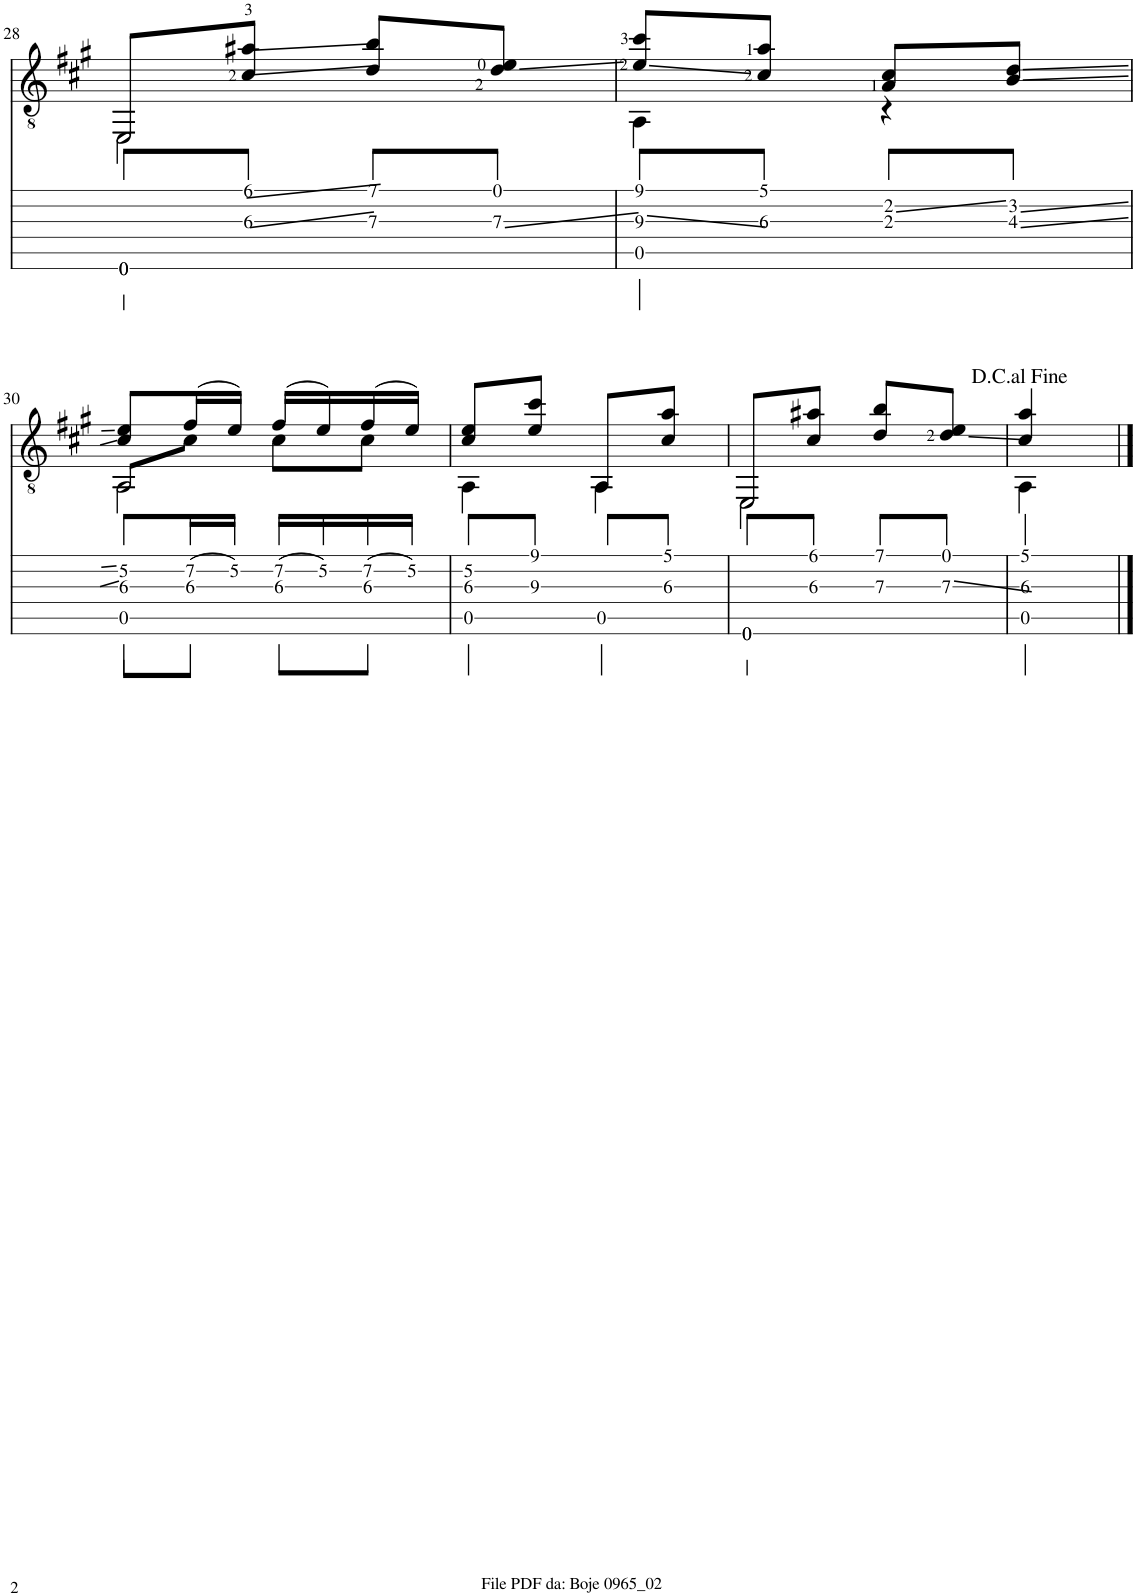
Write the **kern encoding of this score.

**kern	**kern
*part2	*part1
*staff2	*staff1
*I"Chitarra classica (Intavolatura)	*I"Guitar
!!LO:PB:g=z
*	*clefGv2
*k[f#c#g#]	*k[f#c#g#]
*M2/4	*M2/4
=28	=28
!LO:N:head=open	!LO:N:head=open
*^	*^
8EE/L	2EE\	8EE/L	2EE\
8c#/ 8a#X/J	.	8c#/ 8a#X/J	.
8d/ 8b/L	.	8d/ 8b/L	.
8d/ 8e/J	.	8d/ 8e/J	.
=29	=29	=29	=29
8e/ 8cc#/L	4AA\	8e/ 8cc#/L	4AA\
8c#/ 8a/J	.	8c#/ 8a/J	.
8A/ 8c#/L	4r	8A/ 8c#/L	4r
8B/ 8d/J	.	8B/ 8d/J	.
!!LO:LB:g=z
=30	=30	=30	=30
!	!LO:N:head=open	!	!LO:N:head=open
*	*^	*	*^
8c#/ 8e/L	8AA\L	2AA\	8c#/ 8e/L	8AA/L	2AA\
(16f#/L	8c#\J	.	(16f#/L	8c#\J	.
16e/JJ)	.	.	16e/JJ)	.	.
(16f#/LL	8c#\L	.	(16f#/LL	8c#\L	.
16e/)	.	.	16e/)	.	.
(16f#/	8c#\J	.	(16f#/	8c#\J	.
16e/JJ)	.	.	16e/JJ)	.	.
*	*v	*v	*	*	*
*	*	*	*v	*v
=31	=31	=31	=31
8c#/ 8e/L	4AA\	8c#/ 8e/L	4AA\
8e/ 8cc#/J	.	8e/ 8cc#/J	.
8AA/L	4AA\	8AA/L	4AA\
8c#/ 8a/J	.	8c#/ 8a/J	.
=32	=32	=32	=32
!LO:N:head=open	!	!LO:N:head=open	!
8EE/L	2EE\	8EE/L	2EE\
8c#/ 8a#X/J	.	8c#/ 8a#X/J	.
8d/ 8b/L	.	8d/ 8b/L	.
8d/ 8e/J	.	8d/ 8e/J	.
=33	=33	=33	=33
4c#/ 4a/	4AA\	4c#/ 4a/	4AA\
*v	*v	*	*
*	*v	*v
==	==
*-	*-
